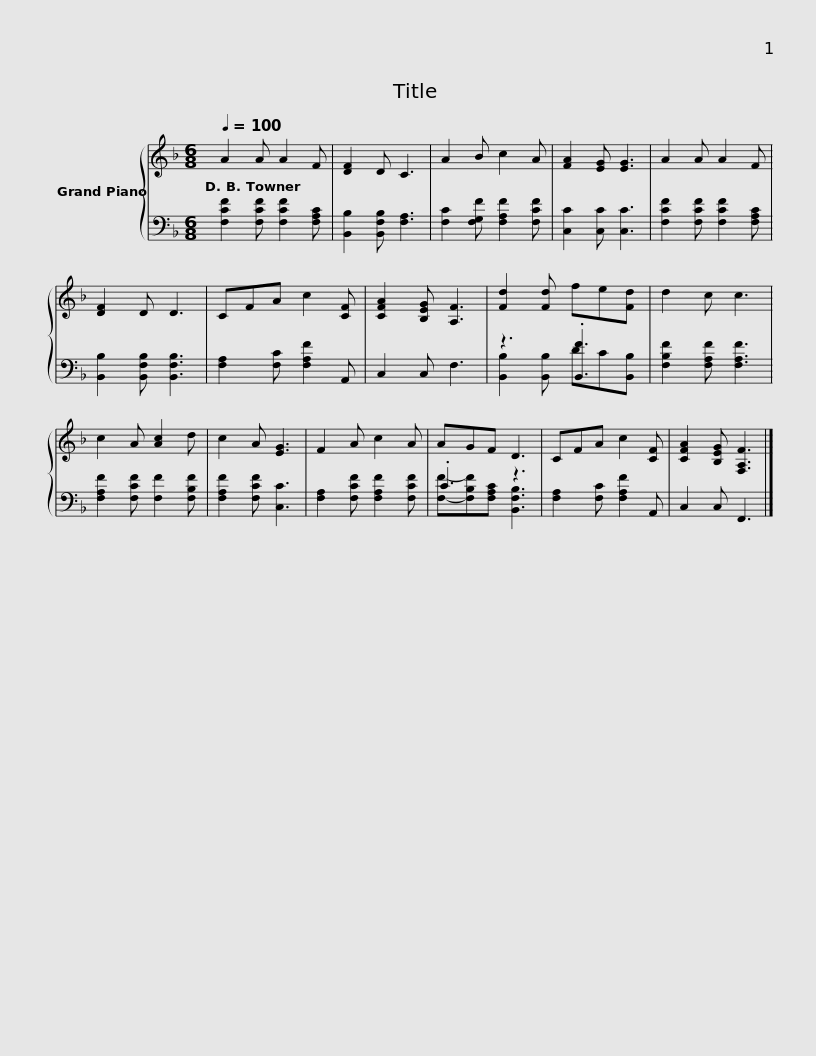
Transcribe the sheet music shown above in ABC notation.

X:1
%%score { 1 | ( 2 3 ) }
L:1/8
Q:1/4=100
M:6/8
I:linebreak $
K:F
V:1 treble
V:2 bass
V:3 bass
V:1
 A2 A A2 F | [DF]2 D C3 | A2 B c2 A | [FA]2 [EG] [EG]3 | A2 A A2 F | %5
 [DF]2 D D3 | CFA c2 [CF] | [CFA]2 [B,EG] [A,F]3 |$ [Fd]2 [Fd] fe[Fd] | d2 c c3 | %10
 c2 A [Ac]2 d | c2 A [EG]3 | F2 A c2 A | AGF D3 | CFA c2 [CF] |$ %15
 [CFA]2 [B,EG] [F,A,F]3 |] %16
V:2
 [F,CF]2 [F,CF] [F,CF]2 [F,A,C] | [B,,B,]2 [B,,F,B,] [F,A,]3 | [F,C]2 [F,G,F] [F,A,F]2 [F,CF] | [C,C]2 [C,C] [C,C]3 | [F,CF]2 [F,CF] [F,CF]2 [F,A,C] | %5
 [B,,B,]2 [B,,F,B,] [B,,F,B,]3 | [F,A,]2 [F,C] [F,A,F]2 A,, | C,2 C, F,3 |$ z3 .[B,,F]3 | [F,B,F]2 [F,A,F] [F,A,F]3 | %10
 [F,A,F]2 [F,CF] [F,F]2 [F,B,F] | [F,A,F]2 [F,CF] [C,C]3 | [F,A,]2 [F,CF] [F,A,F]2 [F,CF] | .C3 z3 | [F,A,]2 [F,C] [F,A,F]2 A,, |$ %15
 C,2 C, F,,3 |] %16
V:3
 x6 | x6 | x6 | x6 | x6 | %5
 x6 | x6 | x6 |$ [B,,B,]2 [B,,B,] DC[B,,B,] | x6 | %10
 x6 | x6 | x6 | [F,F]-[F,B,F][F,A,C] [B,,F,B,]3 | x6 |$ %15
 x6 |] %16
